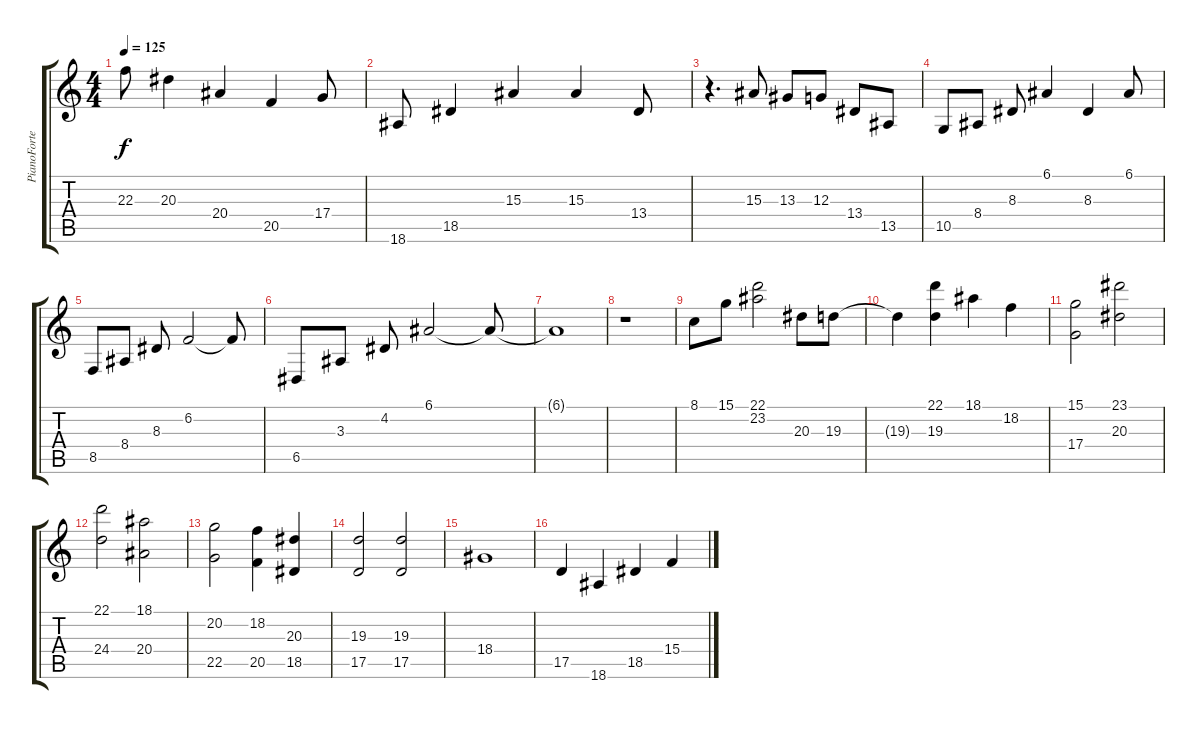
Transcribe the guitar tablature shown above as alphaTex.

\track ("PianoForte" "PianoForte") {instrument acousticgrandpiano}
\staff {score tabs}
\tuning (E4 B3 G3 D3 A2 E2) {hide}
\ts (4 4)
\tempo 125
\clef g2
\ks c
22.3.8{dy f} 20.3.4 20.4.4 20.5.4 17.4.8 |
18.6.8 18.5.4 15.3.4 15.3.4 13.4.8 |
r.4{d} 15.3.8 13.3.8 12.3.8 13.4.8 13.5.8 |
10.5.8 8.4.8 8.3.8 6.1.4 8.3.4 6.1.8 |
8.5.8 8.4.8 8.3.8 6.2.2 6.2{t}.8 |
6.5.8 3.3.8 4.2.8 6.1.2 6.1{t}.8 |
6.1{t}.1 |
r.1 |
8.1.8 15.1.8 (22.1 23.2).2 20.3.8 19.3.8 |
19.3{t}.4 (22.1 19.3).4 18.1.4 18.2.4 |
(15.1 17.4).2 (23.1 20.3).2 |
(22.1 24.4).2 (18.1 20.4).2 |
(20.2 22.5).2 (18.2 20.5).4 (20.3 18.5).4 |
(19.3 17.5).2 (19.3 17.5).2 |
18.4.1 |
17.5.4 18.6.4 18.5.4 15.4.4
